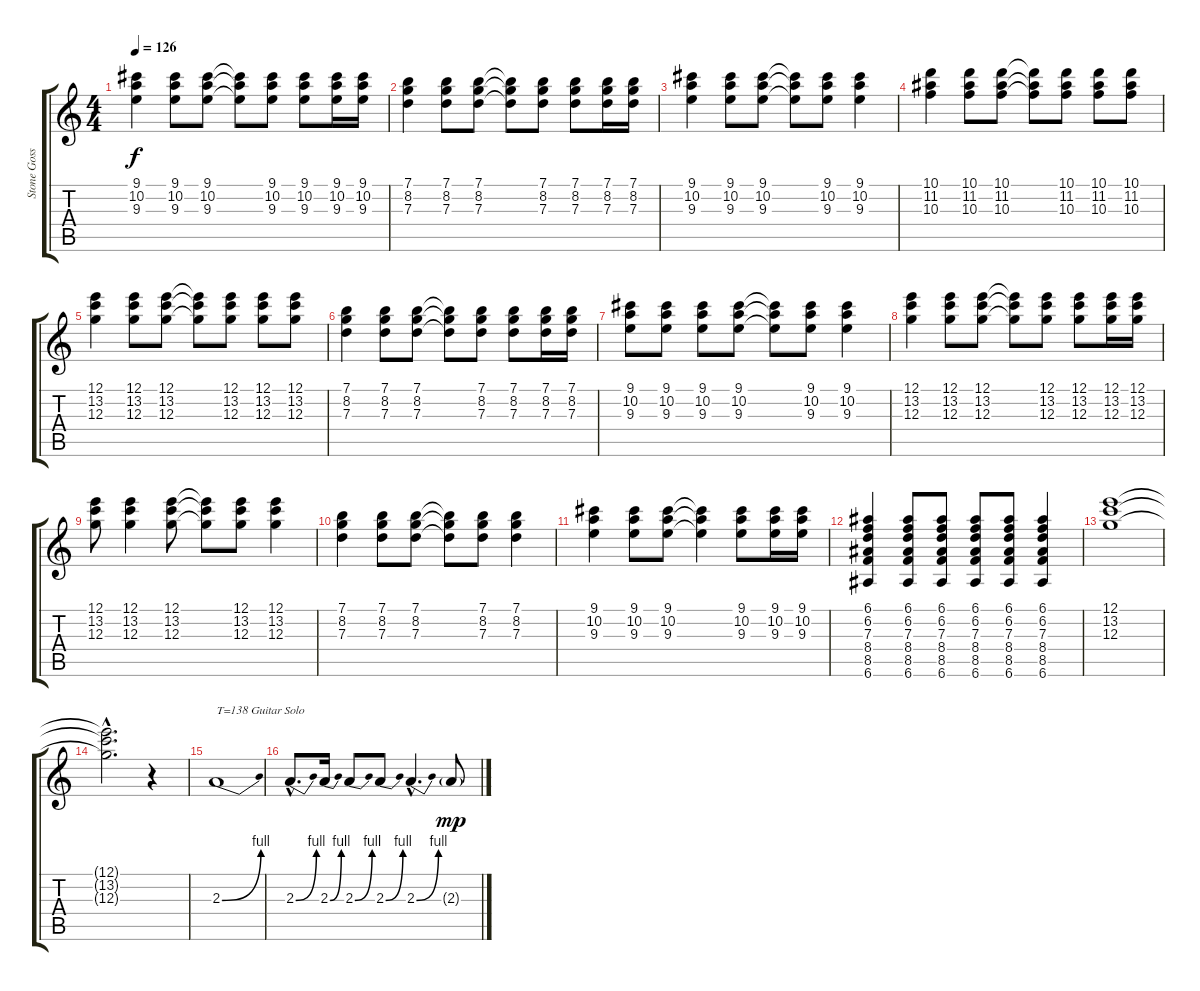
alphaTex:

\track ("Stone Gossard" "Stone Goss") {instrument overdrivenguitar}
\staff {score tabs}
\tuning (E4 B3 G3 D3 A2 E2) {hide}
\ts (4 4)
\tempo 126
\clef g2
\ks c
(9.1 10.2 9.3).4{dy f} (9.1 10.2 9.3).8 (9.1 10.2 9.3).8 (9.1{t} 10.2{t} 9.3{t}).8 (9.1 10.2 9.3).8 (9.1 10.2 9.3).8 (9.1 10.2 9.3).16 (9.1 10.2 9.3).16 |
(7.1 8.2 7.3).4 (7.1 8.2 7.3).8 (7.1 8.2 7.3).8 (7.1{t} 8.2{t} 7.3{t}).8 (7.1 8.2 7.3).8 (7.1 8.2 7.3).8 (7.1 8.2 7.3).16 (7.1 8.2 7.3).16 |
(9.1 10.2 9.3).4 (9.1 10.2 9.3).8 (9.1 10.2 9.3).8 (9.1{t} 10.2{t} 9.3{t}).8 (9.1 10.2 9.3).8 (9.1 10.2 9.3).4 |
(10.1 11.2 10.3).4 (10.1 11.2 10.3).8 (10.1 11.2 10.3).8 (10.1{t} 11.2{t} 10.3{t}).8 (10.1 11.2 10.3).8 (10.1 11.2 10.3).8 (10.1 11.2 10.3).8 |
(12.1 13.2 12.3).4 (12.1 13.2 12.3).8 (12.1 13.2 12.3).8 (12.1{t} 13.2{t} 12.3{t}).8 (12.1 13.2 12.3).8 (12.1 13.2 12.3).8 (12.1 13.2 12.3).8 |
(7.1 8.2 7.3).4 (7.1 8.2 7.3).8 (7.1 8.2 7.3).8 (7.1{t} 8.2{t} 7.3{t}).8 (7.1 8.2 7.3).8 (7.1 8.2 7.3).8 (7.1 8.2 7.3).16 (7.1 8.2 7.3).16 |
(9.1 10.2 9.3).8 (9.1 10.2 9.3).8 (9.1 10.2 9.3).8 (9.1 10.2 9.3).8 (9.1{t} 10.2{t} 9.3{t}).8 (9.1 10.2 9.3).8 (9.1 10.2 9.3).4 |
(12.1 13.2 12.3).4 (12.1 13.2 12.3).8 (12.1 13.2 12.3).8 (12.1{t} 13.2{t} 12.3{t}).8 (12.1 13.2 12.3).8 (12.1 13.2 12.3).8 (12.1 13.2 12.3).16 (12.1 13.2 12.3).16 |
(12.1 13.2 12.3).8 (12.1 13.2 12.3).4 (12.1 13.2 12.3).8 (12.1{t} 13.2{t} 12.3{t}).8 (12.1 13.2 12.3).8 (12.1 13.2 12.3).4 |
(7.1 8.2 7.3).4 (7.1 8.2 7.3).8 (7.1 8.2 7.3).8 (7.1{t} 8.2{t} 7.3{t}).8 (7.1 8.2 7.3).8 (7.1 8.2 7.3).4 |
(9.1 10.2 9.3).4 (9.1 10.2 9.3).8 (9.1 10.2 9.3).8 (9.1{t} 10.2{t} 9.3{t}).4 (9.1 10.2 9.3).8 (9.1 10.2 9.3).16 (9.1 10.2 9.3).16 |
(6.1 6.2 7.3 8.4 8.5 6.6).4 (6.1 6.2 7.3 8.4 8.5 6.6).8 (6.1 6.2 7.3 8.4 8.5 6.6).8 (6.1 6.2 7.3 8.4 8.5 6.6).8 (6.1 6.2 7.3 8.4 8.5 6.6).8 (6.1 6.2 7.3 8.4 8.5 6.6).4 |
(12.1 13.2 12.3).1 |
(12.1{hac t} 13.2{hac t} 12.3{hac t}).2{d} r.4 |
2.3{be (bend 0 0 60 4)}.1{txt "T=138 Guitar Solo"} |
2.3{be (bend 0 0 60 4) hac}.8{d} 2.3{be (bend 0 0 60 4)}.16 2.3{be (bend 0 0 60 4)}.8 2.3{be (bend 0 0 60 4)}.8 2.3{be (bend 0 0 60 4) hac}.4{d} 2.3{g}.8{dy mp}
